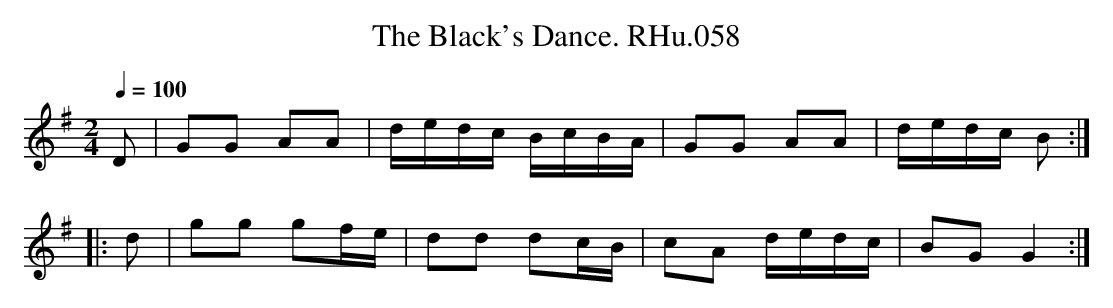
X:1
T:Black's Dance. RHu.058, The
M:2/4
L:1/8
Q:1/4=100
K:G
D|GG AA|d/e/d/c/ B/c/B/A/|GG AA|d/e/d/c/ B:|
|:d|gg gf/e/|dd dc/B/|cA d/e/d/c/|BGG2:|
